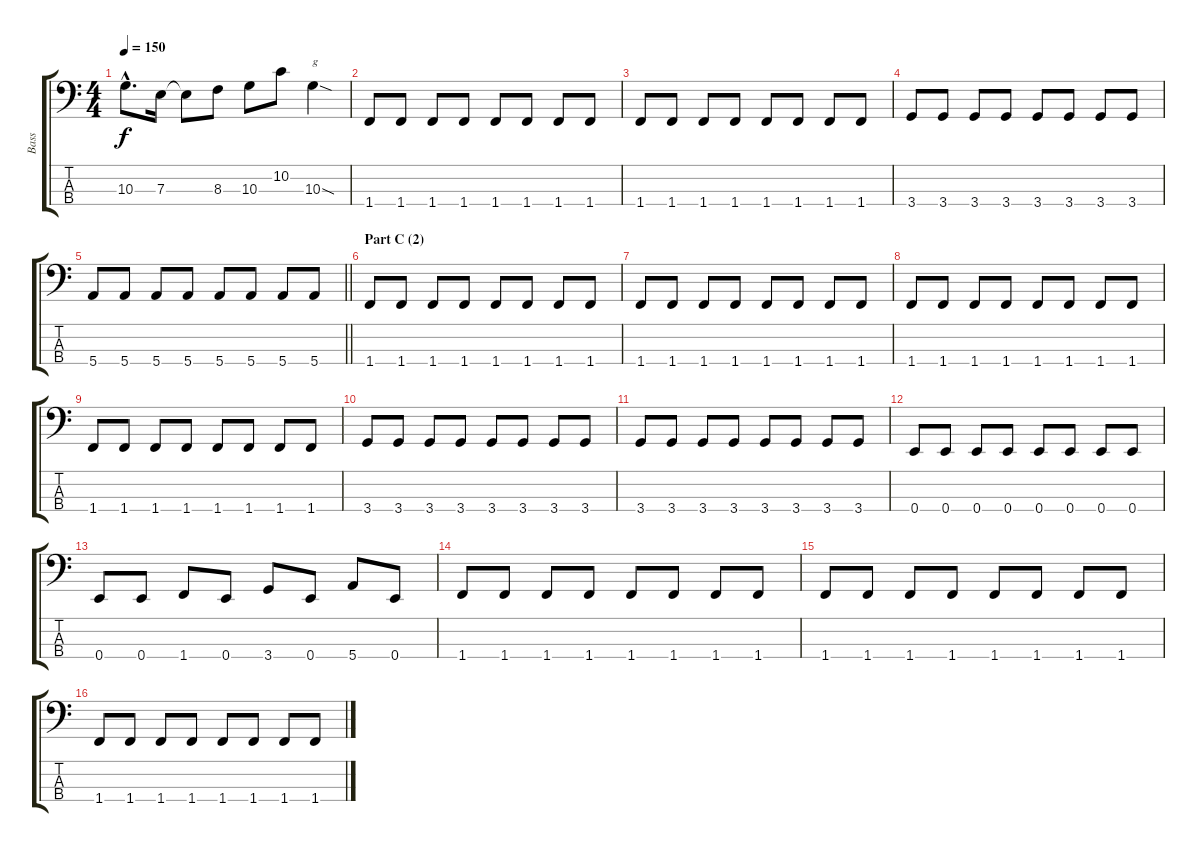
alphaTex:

\track ("Bass" "Bass") {instrument electricbasspick}
\staff {score tabs}
\tuning (G2 D2 A1 E1) {hide}
\ts (4 4)
\tempo 150
\clef f4
\ks c
10.3{hac}.8{d dy f} 7.3.16 7.3{t}.8 8.3.8 10.3.8 10.2.8 10.3{sod}.4{txt "g"} |
1.4.8 1.4.8 1.4.8 1.4.8 1.4.8 1.4.8 1.4.8 1.4.8 |
1.4.8 1.4.8 1.4.8 1.4.8 1.4.8 1.4.8 1.4.8 1.4.8 |
3.4.8 3.4.8 3.4.8 3.4.8 3.4.8 3.4.8 3.4.8 3.4.8 |
\barLineRight lightlight
5.4.8 5.4.8 5.4.8 5.4.8 5.4.8 5.4.8 5.4.8 5.4.8 |
\section ("" "Part C (2)")
1.4.8 1.4.8 1.4.8 1.4.8 1.4.8 1.4.8 1.4.8 1.4.8 |
1.4.8 1.4.8 1.4.8 1.4.8 1.4.8 1.4.8 1.4.8 1.4.8 |
1.4.8 1.4.8 1.4.8 1.4.8 1.4.8 1.4.8 1.4.8 1.4.8 |
1.4.8 1.4.8 1.4.8 1.4.8 1.4.8 1.4.8 1.4.8 1.4.8 |
3.4.8 3.4.8 3.4.8 3.4.8 3.4.8 3.4.8 3.4.8 3.4.8 |
3.4.8 3.4.8 3.4.8 3.4.8 3.4.8 3.4.8 3.4.8 3.4.8 |
0.4.8 0.4.8 0.4.8 0.4.8 0.4.8 0.4.8 0.4.8 0.4.8 |
0.4.8 0.4.8 1.4.8 0.4.8 3.4.8 0.4.8 5.4.8 0.4.8 |
1.4.8 1.4.8 1.4.8 1.4.8 1.4.8 1.4.8 1.4.8 1.4.8 |
1.4.8 1.4.8 1.4.8 1.4.8 1.4.8 1.4.8 1.4.8 1.4.8 |
1.4.8 1.4.8 1.4.8 1.4.8 1.4.8 1.4.8 1.4.8 1.4.8
